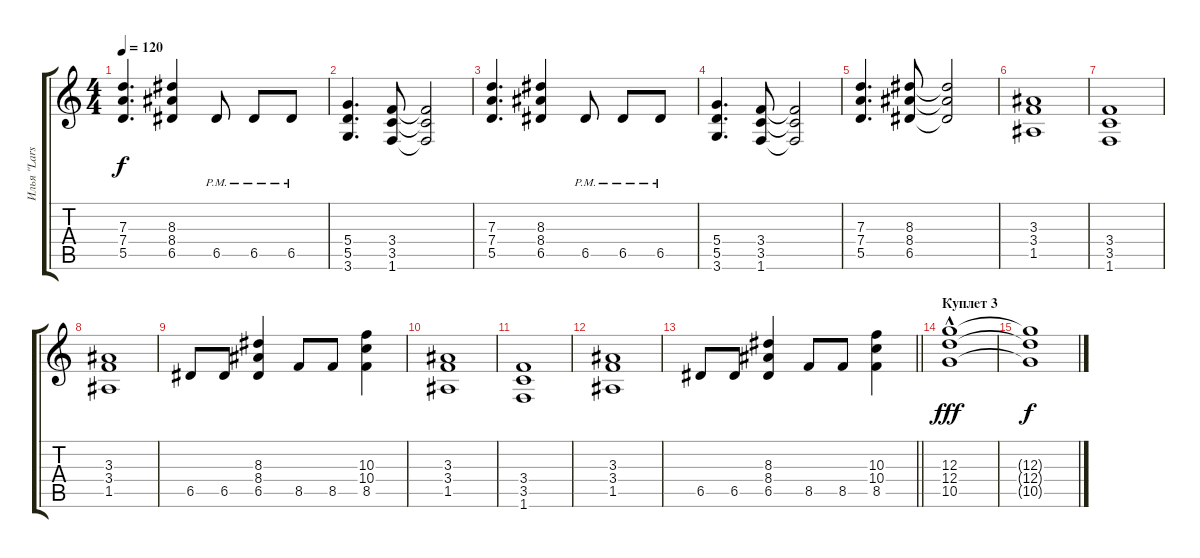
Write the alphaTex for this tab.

\track ("Илья \"Lars\" Мамонтов       (Гитара)" "Илья \"Lars") {instrument acousticguitarsteel}
\staff {score tabs}
\tuning (E4 B3 G3 D3 A2 E2) {hide}
\ts (4 4)
\tempo 120
\clef g2
\ks c
(7.3 7.4 5.5).4{d dy f} (8.3 8.4 6.5).4 6.5{pm}.8 6.5{pm}.8 6.5{pm}.8 |
(5.4 5.5 3.6).4{d} (3.4 3.5 1.6).8 (3.4{t} 3.5{t} 1.6{t}).2 |
(7.3 7.4 5.5).4{d} (8.3 8.4 6.5).4 6.5{pm}.8 6.5{pm}.8 6.5{pm}.8 |
(5.4 5.5 3.6).4{d} (3.4 3.5 1.6).8 (3.4{t} 3.5{t} 1.6{t}).2 |
(7.3 7.4 5.5).4{d} (8.3 8.4 6.5).8 (8.3{t} 8.4{t} 6.5{t}).2 |
(3.3 3.4 1.5).1 |
(3.4 3.5 1.6).1 |
(3.3 3.4 1.5).1 |
6.5.8 6.5.8 (8.3 8.4 6.5).4 8.5.8 8.5.8 (10.3 10.4 8.5).4 |
(3.3 3.4 1.5).1 |
(3.4 3.5 1.6).1 |
(3.3 3.4 1.5).1 |
\barLineRight lightlight
6.5.8 6.5.8 (8.3 8.4 6.5).4 8.5.8 8.5.8 (10.3 10.4 8.5).4 |
\section ("" "Куплет 3")
(12.3{hac} 12.4{hac} 10.5{hac}).1{dy fff volume 5} |
(12.3{t} 12.4{t} 10.5{t}).1{dy f}
